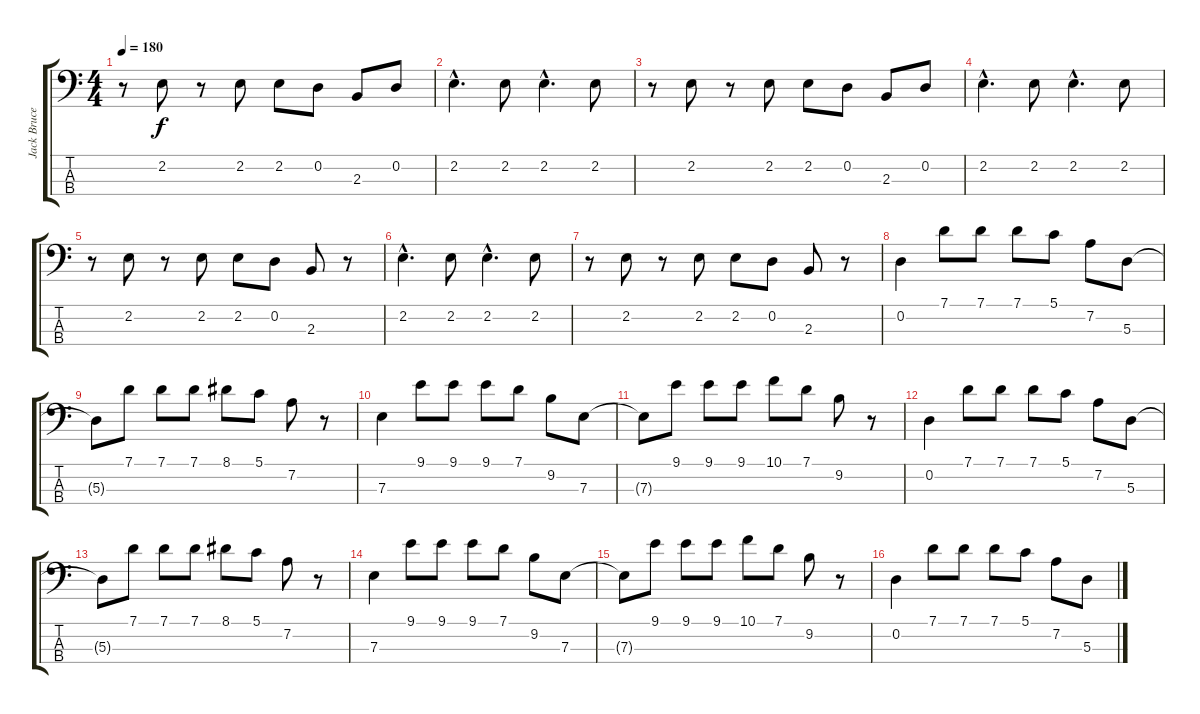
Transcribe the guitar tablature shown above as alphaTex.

\track ("Jack Bruce (higher)" "Jack Bruce") {instrument electricguitarmuted}
\staff {score tabs}
\tuning (G2 D2 A1 E1) {hide}
\ts (4 4)
\tempo 180
\clef f4
\ks c
r.8{dy f} 2.2.8 r.8 2.2.8 2.2.8 0.2.8 2.3.8 0.2.8 |
2.2{hac}.4{d} 2.2.8 2.2{hac}.4{d} 2.2.8 |
r.8 2.2.8 r.8 2.2.8 2.2.8 0.2.8 2.3.8 0.2.8 |
2.2{hac}.4{d} 2.2.8 2.2{hac}.4{d} 2.2.8 |
r.8 2.2.8 r.8 2.2.8 2.2.8 0.2.8 2.3.8 r.8 |
2.2{hac}.4{d} 2.2.8 2.2{hac}.4{d} 2.2.8 |
r.8 2.2.8 r.8 2.2.8 2.2.8 0.2.8 2.3.8 r.8 |
0.2.4 7.1.8 7.1.8 7.1.8 5.1.8 7.2.8 5.3.8 |
5.3{t}.8 7.1.8 7.1.8 7.1.8 8.1.8 5.1.8 7.2.8 r.8 |
7.3.4 9.1.8 9.1.8 9.1.8 7.1.8 9.2.8 7.3.8 |
7.3{t}.8 9.1.8 9.1.8 9.1.8 10.1.8 7.1.8 9.2.8 r.8 |
0.2.4 7.1.8 7.1.8 7.1.8 5.1.8 7.2.8 5.3.8 |
5.3{t}.8 7.1.8 7.1.8 7.1.8 8.1.8 5.1.8 7.2.8 r.8 |
7.3.4 9.1.8 9.1.8 9.1.8 7.1.8 9.2.8 7.3.8 |
7.3{t}.8 9.1.8 9.1.8 9.1.8 10.1.8 7.1.8 9.2.8 r.8 |
0.2.4 7.1.8 7.1.8 7.1.8 5.1.8 7.2.8 5.3.8
